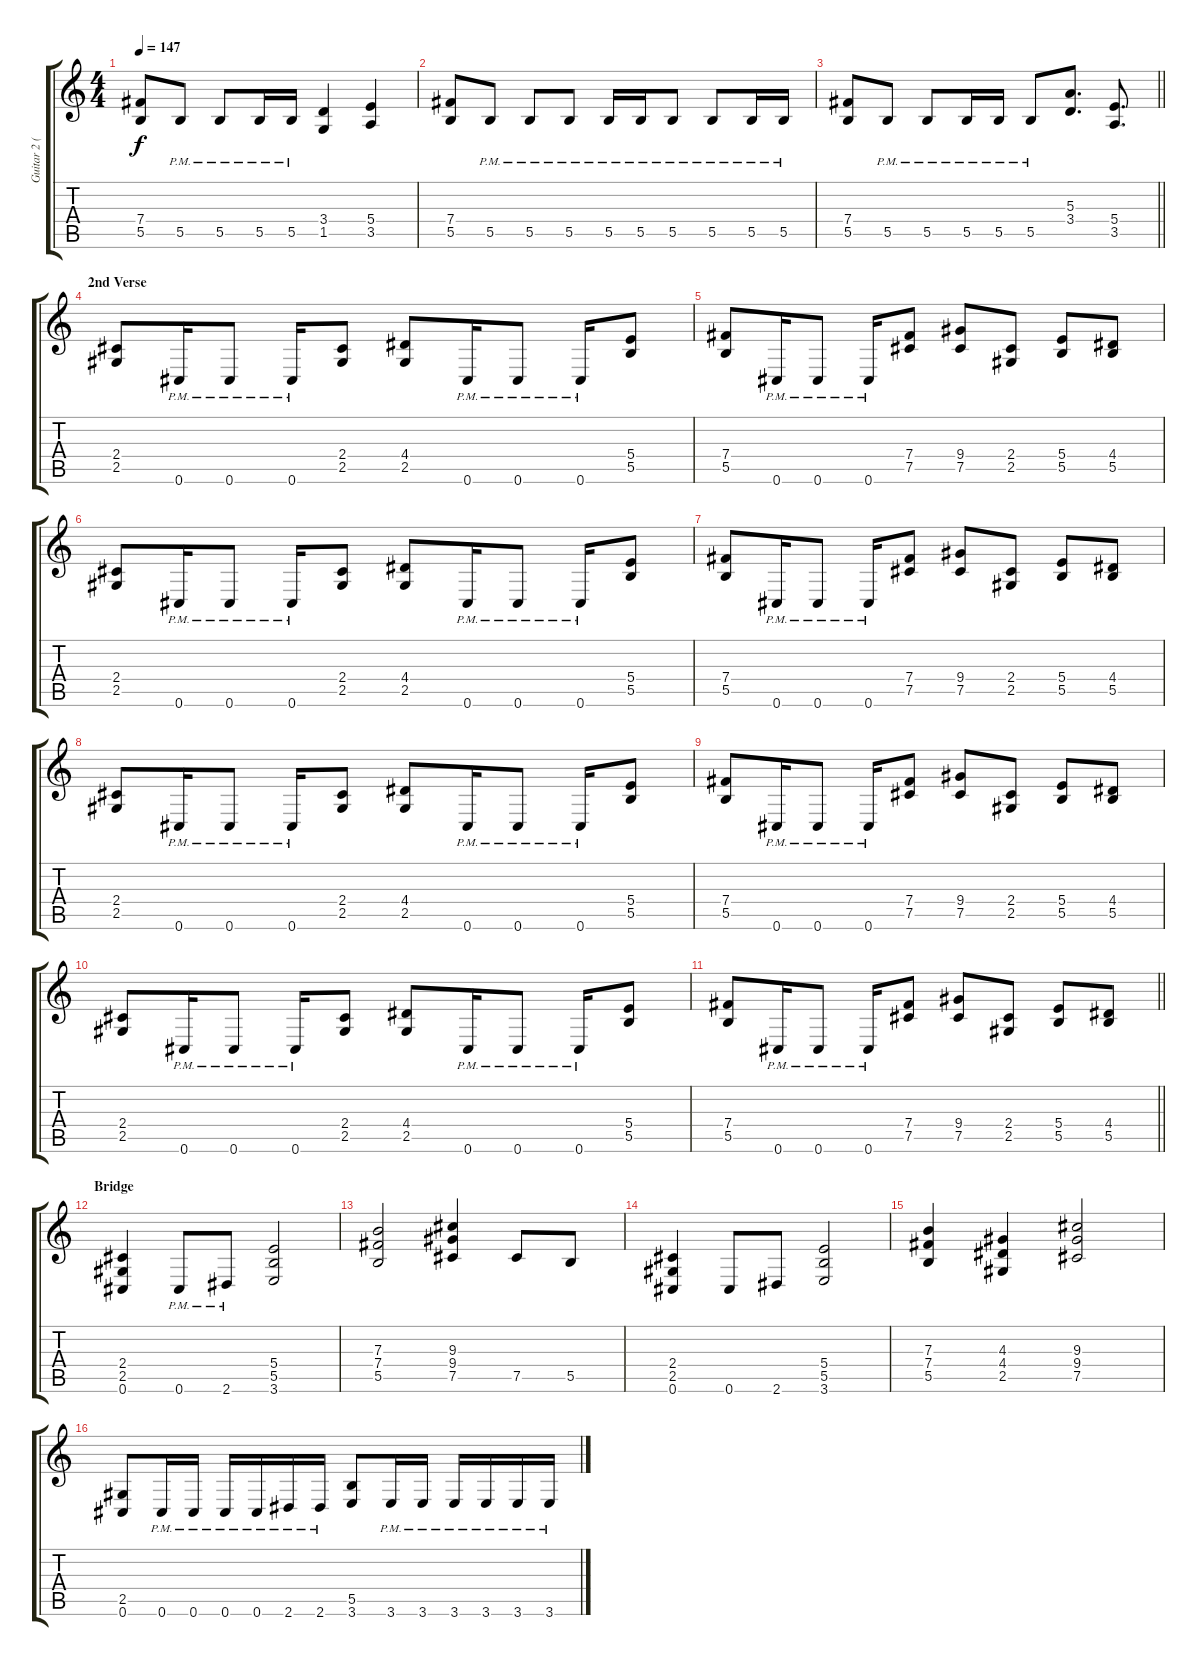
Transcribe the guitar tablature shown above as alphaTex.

\track ("Guitar 2 (Rhythm)" "Guitar 2 (") {instrument distortionguitar}
\staff {score tabs}
\tuning (Db4 Ab3 E3 B2 Gb2 Db2) {hide}
\ts (4 4)
\tempo 147
\clef g2
\ks c
(7.4 5.5).8{dy f} 5.5{pm}.8 5.5{pm}.8 5.5{pm}.16 5.5{pm}.16 (3.4 1.5).4 (5.4 3.5).4 |
(7.4 5.5).8 5.5{pm}.8 5.5{pm}.8 5.5{pm}.8 5.5{pm}.16 5.5{pm}.16 5.5{pm}.8 5.5{pm}.8 5.5{pm}.16 5.5{pm}.16 |
\barLineRight lightlight
(7.4 5.5).8 5.5{pm}.8 5.5{pm}.8 5.5{pm}.16 5.5{pm}.16 5.5{pm}.8 (5.3 3.4).8{d} (5.4 3.5).8{d} |
\section ("" "2nd Verse")
(2.4 2.5).8 0.6{pm}.16 0.6{pm}.8 0.6{pm}.16 (2.4 2.5).8 (4.4 2.5).8 0.6{pm}.16 0.6{pm}.8 0.6{pm}.16 (5.4 5.5).8 |
(7.4 5.5).8 0.6{pm}.16 0.6{pm}.8 0.6{pm}.16 (7.4 7.5).8 (9.4 7.5).8 (2.4 2.5).8 (5.4 5.5).8 (4.4 5.5).8 |
(2.4 2.5).8 0.6{pm}.16 0.6{pm}.8 0.6{pm}.16 (2.4 2.5).8 (4.4 2.5).8 0.6{pm}.16 0.6{pm}.8 0.6{pm}.16 (5.4 5.5).8 |
(7.4 5.5).8 0.6{pm}.16 0.6{pm}.8 0.6{pm}.16 (7.4 7.5).8 (9.4 7.5).8 (2.4 2.5).8 (5.4 5.5).8 (4.4 5.5).8 |
(2.4 2.5).8 0.6{pm}.16 0.6{pm}.8 0.6{pm}.16 (2.4 2.5).8 (4.4 2.5).8 0.6{pm}.16 0.6{pm}.8 0.6{pm}.16 (5.4 5.5).8 |
(7.4 5.5).8 0.6{pm}.16 0.6{pm}.8 0.6{pm}.16 (7.4 7.5).8 (9.4 7.5).8 (2.4 2.5).8 (5.4 5.5).8 (4.4 5.5).8 |
(2.4 2.5).8 0.6{pm}.16 0.6{pm}.8 0.6{pm}.16 (2.4 2.5).8 (4.4 2.5).8 0.6{pm}.16 0.6{pm}.8 0.6{pm}.16 (5.4 5.5).8 |
\barLineRight lightlight
(7.4 5.5).8 0.6{pm}.16 0.6{pm}.8 0.6{pm}.16 (7.4 7.5).8 (9.4 7.5).8 (2.4 2.5).8 (5.4 5.5).8 (4.4 5.5).8 |
\section ("" "Bridge")
(2.4 2.5 0.6).4 0.6{pm}.8 2.6{pm}.8 (5.4 5.5 3.6).2 |
(7.3 7.4 5.5).2 (9.3 9.4 7.5).4 7.5.8 5.5.8 |
(2.4 2.5 0.6).4 0.6.8 2.6.8 (5.4 5.5 3.6).2 |
(7.3 7.4 5.5).4 (4.3 4.4 2.5).4 (9.3 9.4 7.5).2 |
(2.5 0.6).8 0.6{pm}.16 0.6{pm}.16 0.6{pm}.16 0.6{pm}.16 2.6{pm}.16 2.6{pm}.16 (5.5 3.6).8 3.6{pm}.16 3.6{pm}.16 3.6{pm}.16 3.6{pm}.16 3.6{pm}.16 3.6{pm}.16
